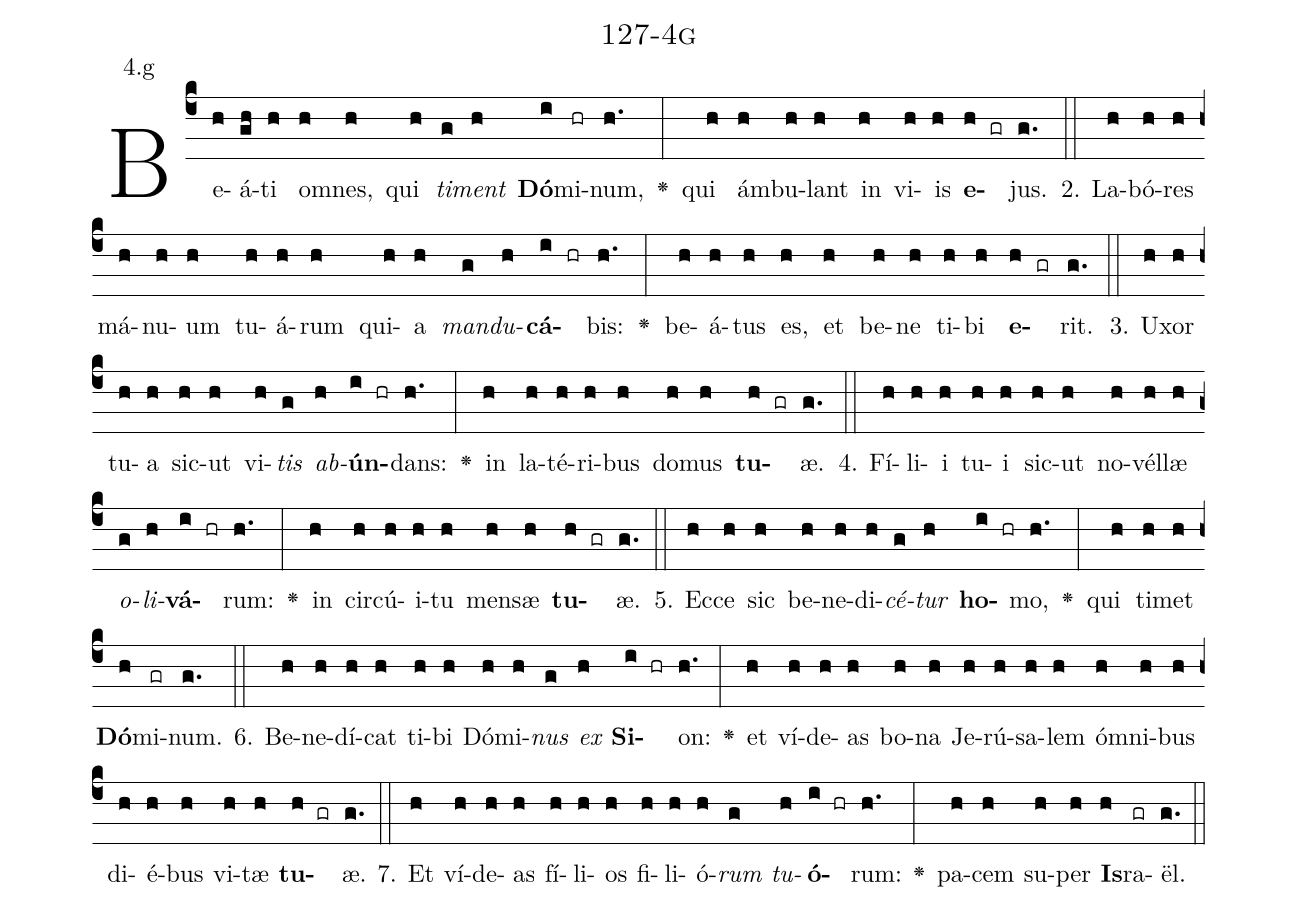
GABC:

name: 127-4g;
annotation: 4.g;
%%
(c4)Be(h)á(gh)ti(h) om(h)nes,(h) qui(h) <i>ti</i>(g)<i>ment</i>(h) <b>Dó</b>(i)mi(hr)num,(h.) <v>\greheightstar</v>(:) qui(h) ám(h)bu(h)lant(h) in(h) vi(h)is(h) <b>e</b>(h gr)jus.(g.) (::)
2. La(h)bó(h)res(h) má(h)nu(h)um(h) tu(h)á(h)rum(h) qui(h)a(h) <i>man</i>(g)<i>du</i>(h)<b>cá</b>(i hr)bis:(h.) <v>\greheightstar</v>(:) be(h)á(h)tus(h) es,(h) et(h) be(h)ne(h) ti(h)bi(h) <b>e</b>(h gr)rit.(g.) (::)
3. U(h)xor(h) tu(h)a(h) sic(h)ut(h) vi(h)<i>tis</i>(g) <i>ab</i>(h)<b>ún</b>(i hr)dans:(h.) <v>\greheightstar</v>(:) in(h) la(h)té(h)ri(h)bus(h) do(h)mus(h) <b>tu</b>(h gr)æ.(g.) (::)
4. Fí(h)li(h)i(h) tu(h)i(h) sic(h)ut(h) no(h)vél(h)læ(h) <i>o</i>(g)<i>li</i>(h)<b>vá</b>(i hr)rum:(h.) <v>\greheightstar</v>(:) in(h) cir(h)cú(h)i(h)tu(h) men(h)sæ(h) <b>tu</b>(h gr)æ.(g.) (::)
5. Ec(h)ce(h) sic(h) be(h)ne(h)di(h)<i>cé</i>(g)<i>tur</i>(h) <b>ho</b>(i hr)mo,(h.) <v>\greheightstar</v>(:) qui(h) ti(h)met(h) <b>Dó</b>(h)mi(gr)num.(g.) (::)
6. Be(h)ne(h)dí(h)cat(h) ti(h)bi(h) Dó(h)mi(h)<i>nus</i>(g) <i>ex</i>(h) <b>Si</b>(i hr)on:(h.) <v>\greheightstar</v>(:) et(h) ví(h)de(h)as(h) bo(h)na(h) Je(h)rú(h)sa(h)lem(h) óm(h)ni(h)bus(h) di(h)é(h)bus(h) vi(h)tæ(h) <b>tu</b>(h gr)æ.(g.) (::)
7. Et(h) ví(h)de(h)as(h) fí(h)li(h)os(h) fi(h)li(h)ó(h)<i>rum</i>(g) <i>tu</i>(h)<b>ó</b>(i hr)rum:(h.) <v>\greheightstar</v>(:) pa(h)cem(h) su(h)per(h) <b>Is</b>(h)ra(gr)ël.(g.) (::)
